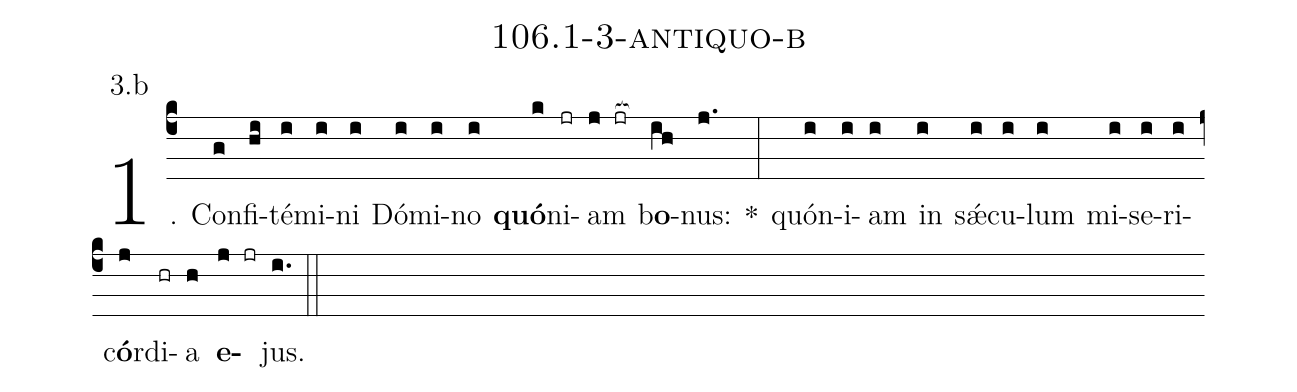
name: 106.1-3-antiquo-b;
annotation: 3.b;
%%
(c4)1. Con(g)fi(hi)té(i)mi(i)ni(i) Dó(i)mi(i)no(i) <b>quó</b>n(k)i(jr)am(j jr[ocb:1{]) b<b>o</b>(ih[ocb:0}])nus:(j.) *(:) quón(i)i(i)am(i) in(i) sǽ(i)cu(i)lum(i) mi(i)se(i)ri(i)c<b>ó</b>r(j)di(hr)a(h) <b>e</b>(j jr)jus.(i.) (::)
